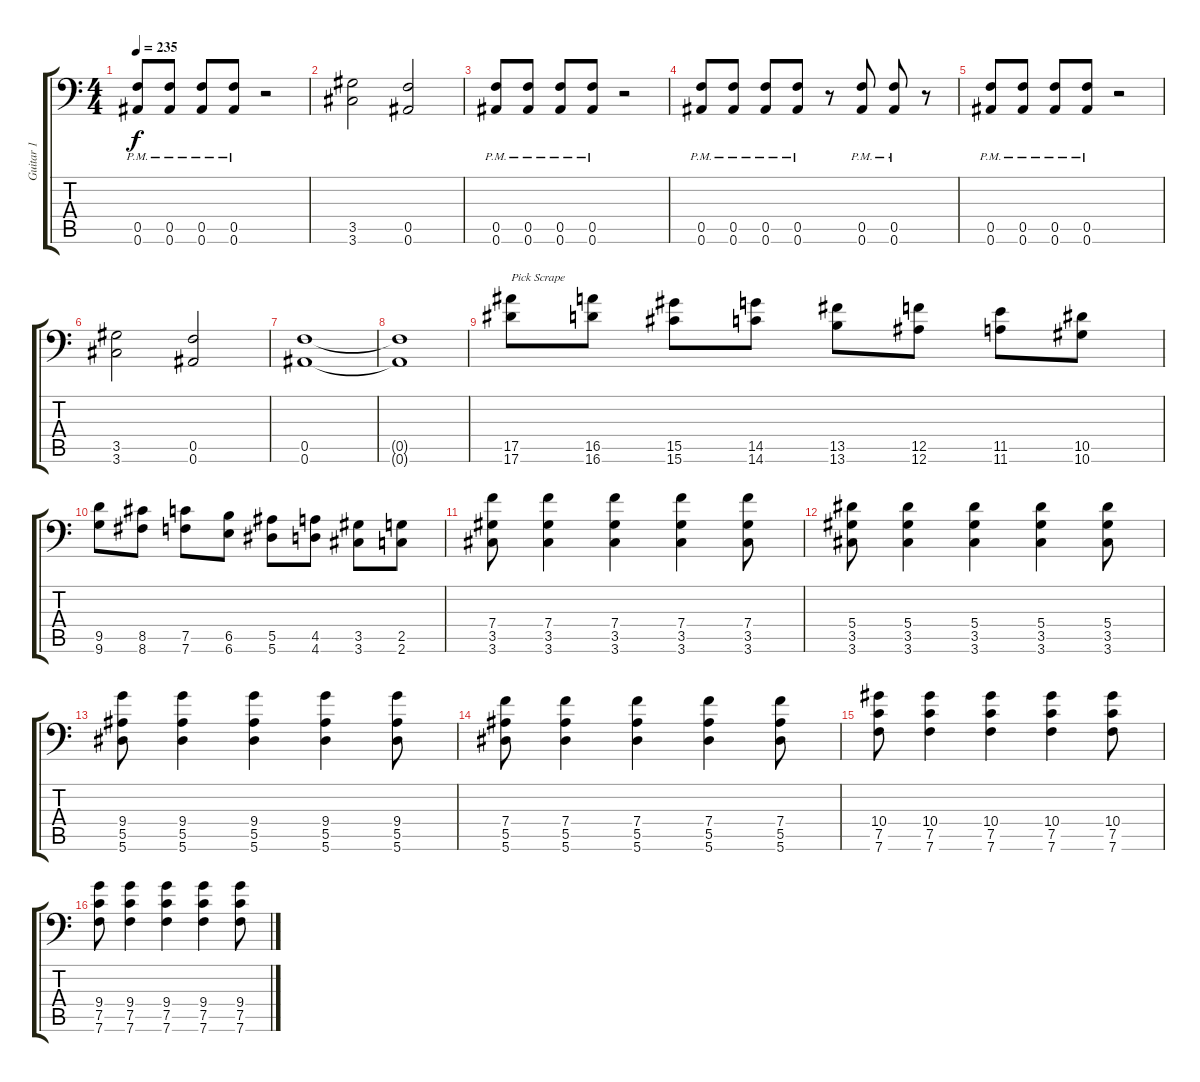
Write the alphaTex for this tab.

\track ("Guitar 1" "Guitar 1") {instrument distortionguitar}
\staff {score tabs}
\tuning (C4 G3 Eb3 Bb2 F2 Bb1) {hide}
\ts (4 4)
\tempo 235
\clef f4
\ks c
(0.5{pm} 0.6{pm}).8{dy f} (0.5{pm} 0.6{pm}).8 (0.5{pm} 0.6{pm}).8 (0.5{pm} 0.6{pm}).8 r.2 |
(3.5 3.6).2 (0.5 0.6).2 |
(0.5{pm} 0.6{pm}).8 (0.5{pm} 0.6{pm}).8 (0.5{pm} 0.6{pm}).8 (0.5{pm} 0.6{pm}).8 r.2 |
(0.5{pm} 0.6{pm}).8 (0.5{pm} 0.6{pm}).8 (0.5{pm} 0.6{pm}).8 (0.5{pm} 0.6{pm}).8 r.8 (0.5{pm} 0.6{pm}).8 (0.5{pm} 0.6{pm}).8 r.8 |
(0.5{pm} 0.6{pm}).8 (0.5{pm} 0.6{pm}).8 (0.5{pm} 0.6{pm}).8 (0.5{pm} 0.6{pm}).8 r.2 |
(3.5 3.6).2 (0.5 0.6).2 |
(0.5 0.6).1 |
(0.5{t} 0.6{t}).1 |
(17.5 17.6).8{txt "Pick Scrape" instrument guitarfretnoise} (16.5 16.6).8 (15.5 15.6).8 (14.5 14.6).8 (13.5 13.6).8 (12.5 12.6).8 (11.5 11.6).8 (10.5 10.6).8 |
(9.5 9.6).8 (8.5 8.6).8 (7.5 7.6).8 (6.5 6.6).8 (5.5 5.6).8 (4.5 4.6).8 (3.5 3.6).8 (2.5 2.6).8 |
(7.4 3.5 3.6).8{instrument distortionguitar} (7.4 3.5 3.6).4 (7.4 3.5 3.6).4 (7.4 3.5 3.6).4 (7.4 3.5 3.6).8 |
(5.4 3.5 3.6).8 (5.4 3.5 3.6).4 (5.4 3.5 3.6).4 (5.4 3.5 3.6).4 (5.4 3.5 3.6).8 |
(9.4 5.5 5.6).8 (9.4 5.5 5.6).4 (9.4 5.5 5.6).4 (9.4 5.5 5.6).4 (9.4 5.5 5.6).8 |
(7.4 5.5 5.6).8 (7.4 5.5 5.6).4 (7.4 5.5 5.6).4 (7.4 5.5 5.6).4 (7.4 5.5 5.6).8 |
(10.4 7.5 7.6).8 (10.4 7.5 7.6).4 (10.4 7.5 7.6).4 (10.4 7.5 7.6).4 (10.4 7.5 7.6).8 |
(9.4 7.5 7.6).8 (9.4 7.5 7.6).4 (9.4 7.5 7.6).4 (9.4 7.5 7.6).4 (9.4 7.5 7.6).8
